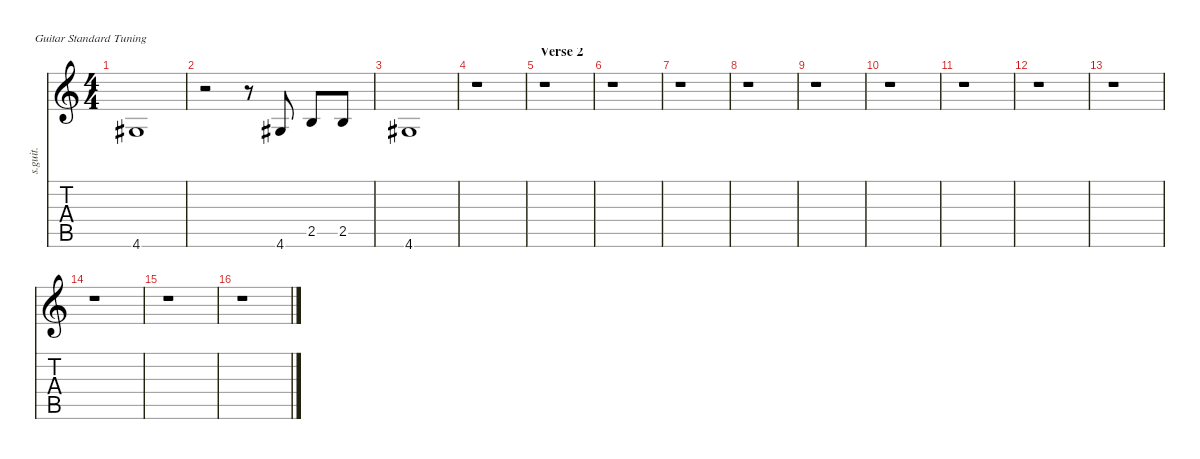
\defaultSystemsLayout 4
\hideDynamics
\bracketExtendMode nobrackets
\track ("Dave Grohl - Backing Vocals" "s.guit.") {instrument tenorsax}
\staff {score tabs}
\tuning (E4 B3 G3 D3 A2 E2)
\displaytranspose 12
\ts (4 4)
\tempo (100 hide)
\clef g2
\ks c
4.6{acc #}.1{lyrics (0 "") lyrics (1 "") lyrics (2 "") lyrics (3 "") lyrics (4 "") dy f} |
r.2 r.8 4.6{acc #}.8{lyrics (0 "") lyrics (1 "") lyrics (2 "") lyrics (3 "") lyrics (4 "")} 2.5.8{lyrics (0 "") lyrics (1 "") lyrics (2 "") lyrics (3 "") lyrics (4 "")} 2.5.8{lyrics (0 "") lyrics (1 "") lyrics (2 "") lyrics (3 "") lyrics (4 "")} |
4.6{acc #}.1{lyrics (0 "") lyrics (1 "") lyrics (2 "") lyrics (3 "") lyrics (4 "")} |
r.1 |
\section ("" "Verse 2")
r.1 |
r.1 |
r.1 |
r.1 |
r.1 |
r.1 |
r.1 |
r.1 |
r.1 |
r.1 |
r.1 |
r.1
